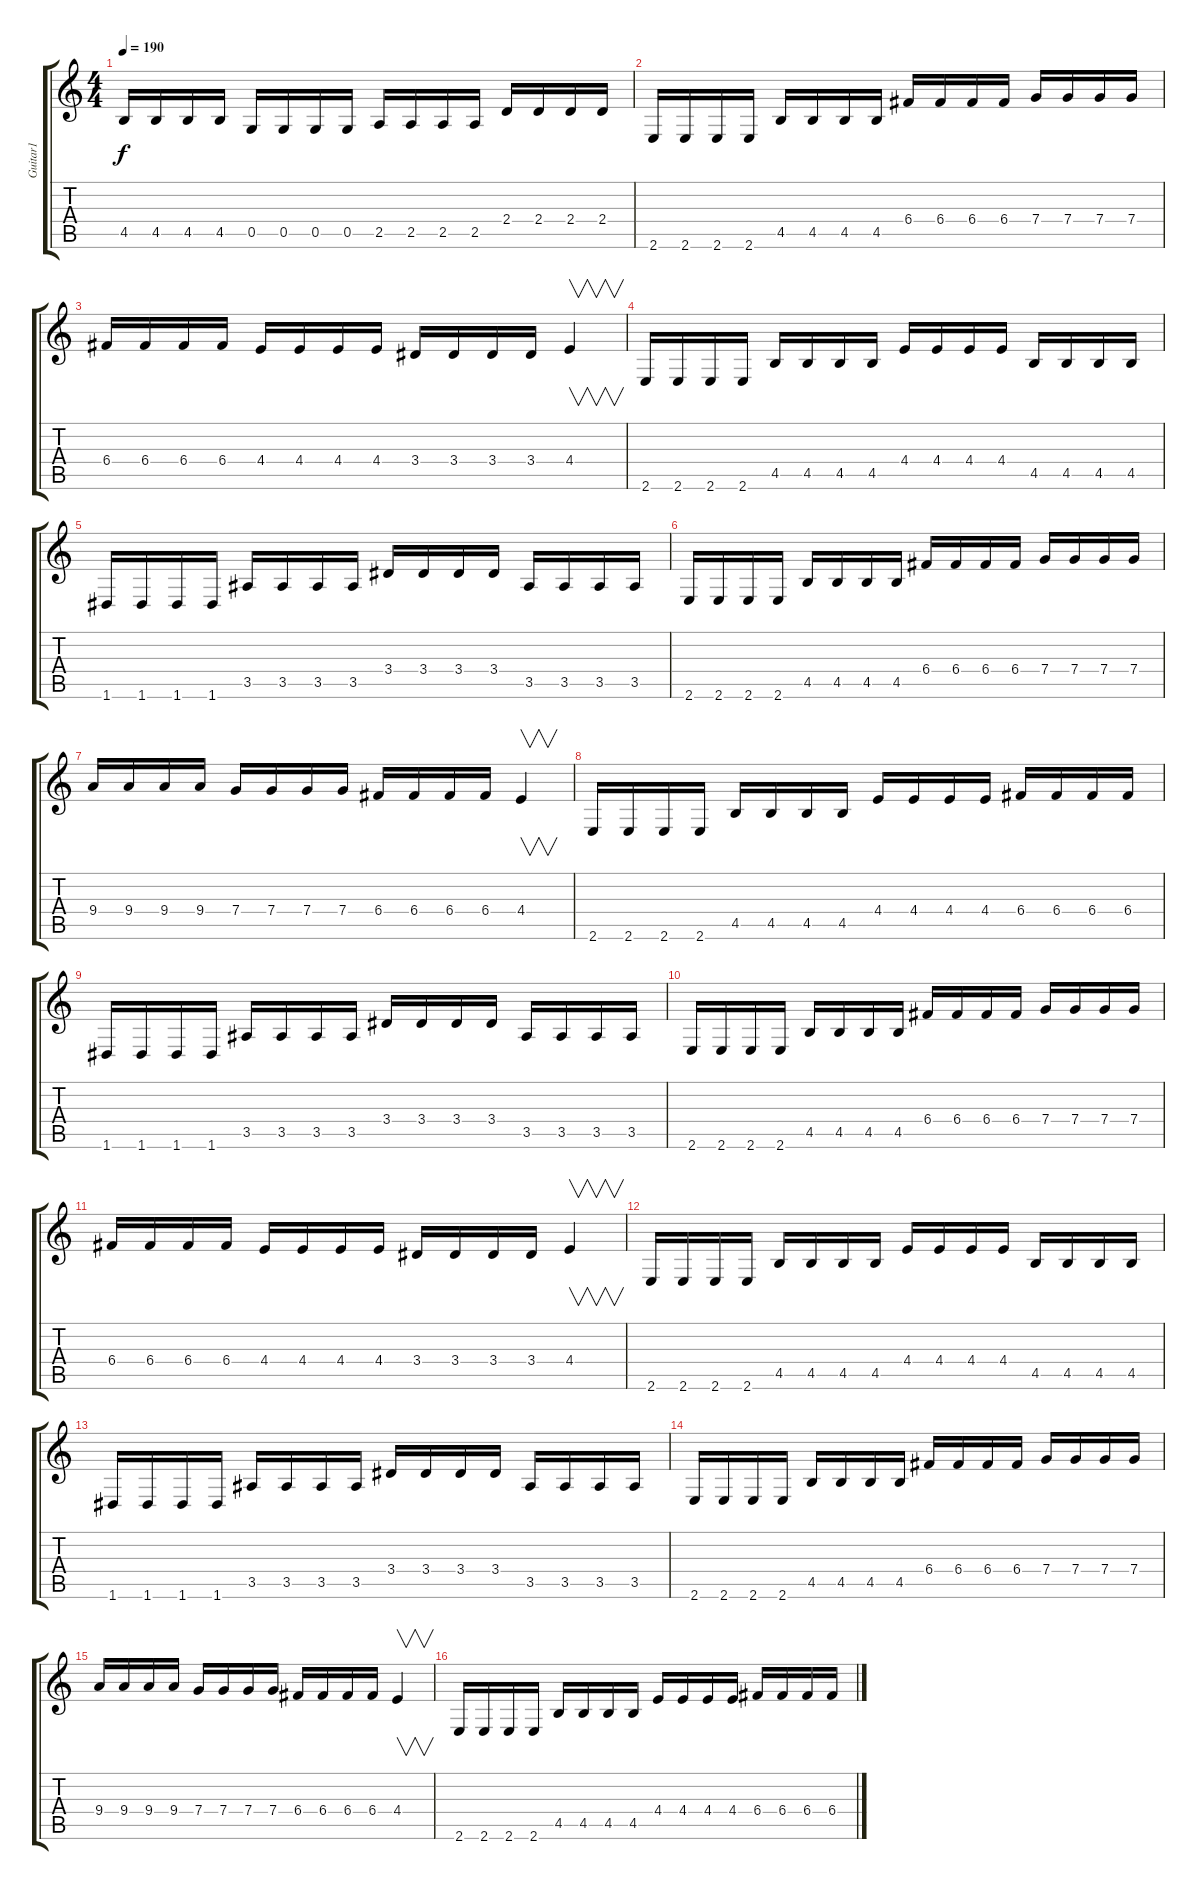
\track ("Guitar1" "Guitar1") {instrument distortionguitar}
\staff {score tabs}
\tuning (D4 A3 F3 C3 G2 D2) {hide}
\ts (4 4)
\tempo 190
\clef g2
\ks c
4.5.16{dy f} 4.5.16 4.5.16 4.5.16 0.5.16 0.5.16 0.5.16 0.5.16 2.5.16 2.5.16 2.5.16 2.5.16 2.4.16 2.4.16 2.4.16 2.4.16 |
2.6.16 2.6.16 2.6.16 2.6.16 4.5.16 4.5.16 4.5.16 4.5.16 6.4.16 6.4.16 6.4.16 6.4.16 7.4.16 7.4.16 7.4.16 7.4.16 |
6.4.16 6.4.16 6.4.16 6.4.16 4.4.16 4.4.16 4.4.16 4.4.16 3.4.16 3.4.16 3.4.16 3.4.16 4.4.4{v} |
2.6.16 2.6.16 2.6.16 2.6.16 4.5.16 4.5.16 4.5.16 4.5.16 4.4.16 4.4.16 4.4.16 4.4.16 4.5.16 4.5.16 4.5.16 4.5.16 |
1.6.16 1.6.16 1.6.16 1.6.16 3.5.16 3.5.16 3.5.16 3.5.16 3.4.16 3.4.16 3.4.16 3.4.16 3.5.16 3.5.16 3.5.16 3.5.16 |
2.6.16 2.6.16 2.6.16 2.6.16 4.5.16 4.5.16 4.5.16 4.5.16 6.4.16 6.4.16 6.4.16 6.4.16 7.4.16 7.4.16 7.4.16 7.4.16 |
9.4.16 9.4.16 9.4.16 9.4.16 7.4.16 7.4.16 7.4.16 7.4.16 6.4.16 6.4.16 6.4.16 6.4.16 4.4.4{v} |
2.6.16 2.6.16 2.6.16 2.6.16 4.5.16 4.5.16 4.5.16 4.5.16 4.4.16 4.4.16 4.4.16 4.4.16 6.4.16 6.4.16 6.4.16 6.4.16 |
1.6.16 1.6.16 1.6.16 1.6.16 3.5.16 3.5.16 3.5.16 3.5.16 3.4.16 3.4.16 3.4.16 3.4.16 3.5.16 3.5.16 3.5.16 3.5.16 |
2.6.16 2.6.16 2.6.16 2.6.16 4.5.16 4.5.16 4.5.16 4.5.16 6.4.16 6.4.16 6.4.16 6.4.16 7.4.16 7.4.16 7.4.16 7.4.16 |
6.4.16 6.4.16 6.4.16 6.4.16 4.4.16 4.4.16 4.4.16 4.4.16 3.4.16 3.4.16 3.4.16 3.4.16 4.4.4{v} |
2.6.16 2.6.16 2.6.16 2.6.16 4.5.16 4.5.16 4.5.16 4.5.16 4.4.16 4.4.16 4.4.16 4.4.16 4.5.16 4.5.16 4.5.16 4.5.16 |
1.6.16 1.6.16 1.6.16 1.6.16 3.5.16 3.5.16 3.5.16 3.5.16 3.4.16 3.4.16 3.4.16 3.4.16 3.5.16 3.5.16 3.5.16 3.5.16 |
2.6.16 2.6.16 2.6.16 2.6.16 4.5.16 4.5.16 4.5.16 4.5.16 6.4.16 6.4.16 6.4.16 6.4.16 7.4.16 7.4.16 7.4.16 7.4.16 |
9.4.16 9.4.16 9.4.16 9.4.16 7.4.16 7.4.16 7.4.16 7.4.16 6.4.16 6.4.16 6.4.16 6.4.16 4.4.4{v} |
2.6.16 2.6.16 2.6.16 2.6.16 4.5.16 4.5.16 4.5.16 4.5.16 4.4.16 4.4.16 4.4.16 4.4.16 6.4.16 6.4.16 6.4.16 6.4.16
